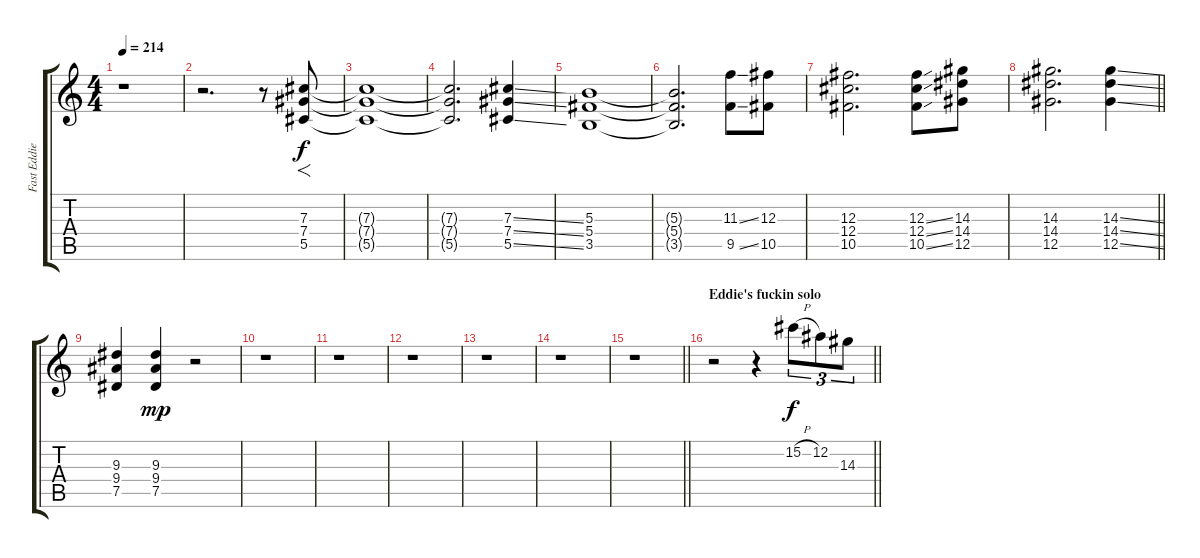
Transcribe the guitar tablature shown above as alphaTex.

\track ("Fast Eddie" "Fast Eddie") {instrument distortionguitar}
\staff {score tabs}
\tuning (Eb4 Bb3 Gb3 Db3 Ab2 Eb2) {hide}
\ts (4 4)
\tempo 214
\clef g2
\ks c
r.1{dy f} |
r.2{d} r.8 (7.3 7.4 5.5).8{f} |
(7.3{t} 7.4{t} 5.5{t}).1 |
(7.3{t} 7.4{t} 5.5{t}).2{d} (7.3{ss} 7.4{ss} 5.5{ss}).4 |
(5.3 5.4 3.5).1 |
(5.3{t} 5.4{t} 3.5{t}).2{d} (11.3{ss} 9.5{ss}).8 (12.3 10.5).8 |
(12.3 12.4 10.5).2{d} (12.3{ss} 12.4{ss} 10.5{ss}).8 (14.3 14.4 12.5).8 |
\barLineRight lightlight
(14.3 14.4 12.5).2{d} (14.3{ss} 14.4{ss} 12.5{ss}).4 |
(9.3 9.4 7.5).4 (9.3 9.4 7.5).4{dy mp} r.2 |
r.1 |
r.1 |
r.1 |
r.1 |
r.1 |
\barLineRight lightlight
r.1 |
\section ("" "Eddie's fuckin solo")
\barLineRight lightlight
r.2 r.4 15.2{h}.8{tu (3 2) dy f} 12.2.8{tu (3 2)} 14.3.8{tu (3 2)}
